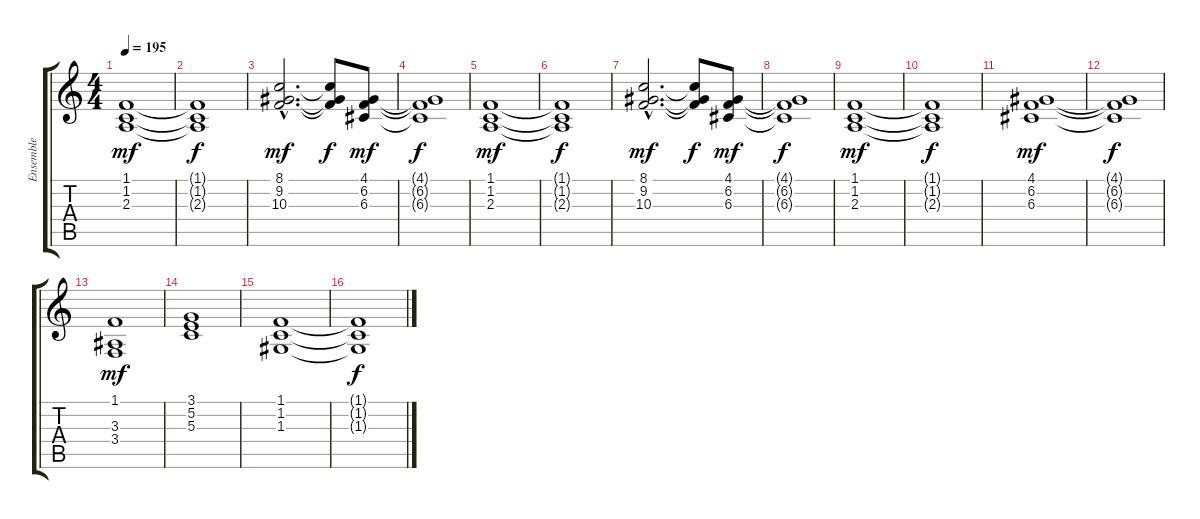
\track ("Ensemble" "Ensemble") {instrument stringensemble1}
\staff {score tabs}
\tuning (E4 B3 G3 D3 A2 E2) {hide}
\ts (4 4)
\tempo 195
\tempo 140
\tempo 195
\clef g2
\ks c
(1.1 1.2 2.3).1{dy mf instrument stringensemble1} |
(1.1{t} 1.2{t} 2.3{t}).1{dy f} |
(8.1{hac} 9.2{hac} 10.3{hac}).2{d dy mf} (8.1{t} 9.2{t} 10.3{t}).8{dy f} (4.1 6.2 6.3).8{dy mf} |
(4.1{t} 6.2{t} 6.3{t}).1{dy f} |
(1.1 1.2 2.3).1{dy mf} |
(1.1{t} 1.2{t} 2.3{t}).1{dy f} |
(8.1{hac} 9.2{hac} 10.3{hac}).2{d dy mf} (8.1{t} 9.2{t} 10.3{t}).8{dy f} (4.1 6.2 6.3).8{dy mf} |
(4.1{t} 6.2{t} 6.3{t}).1{dy f} |
(1.1 1.2 2.3).1{dy mf} |
(1.1{t} 1.2{t} 2.3{t}).1{dy f} |
(4.1 6.2 6.3).1{dy mf} |
(4.1{t} 6.2{t} 6.3{t}).1{dy f} |
(1.1 3.3 3.4).1{dy mf} |
(3.1 5.2 5.3).1 |
(1.1 1.2 1.3).1 |
(1.1{t} 1.2{t} 1.3{t}).1{dy f}
